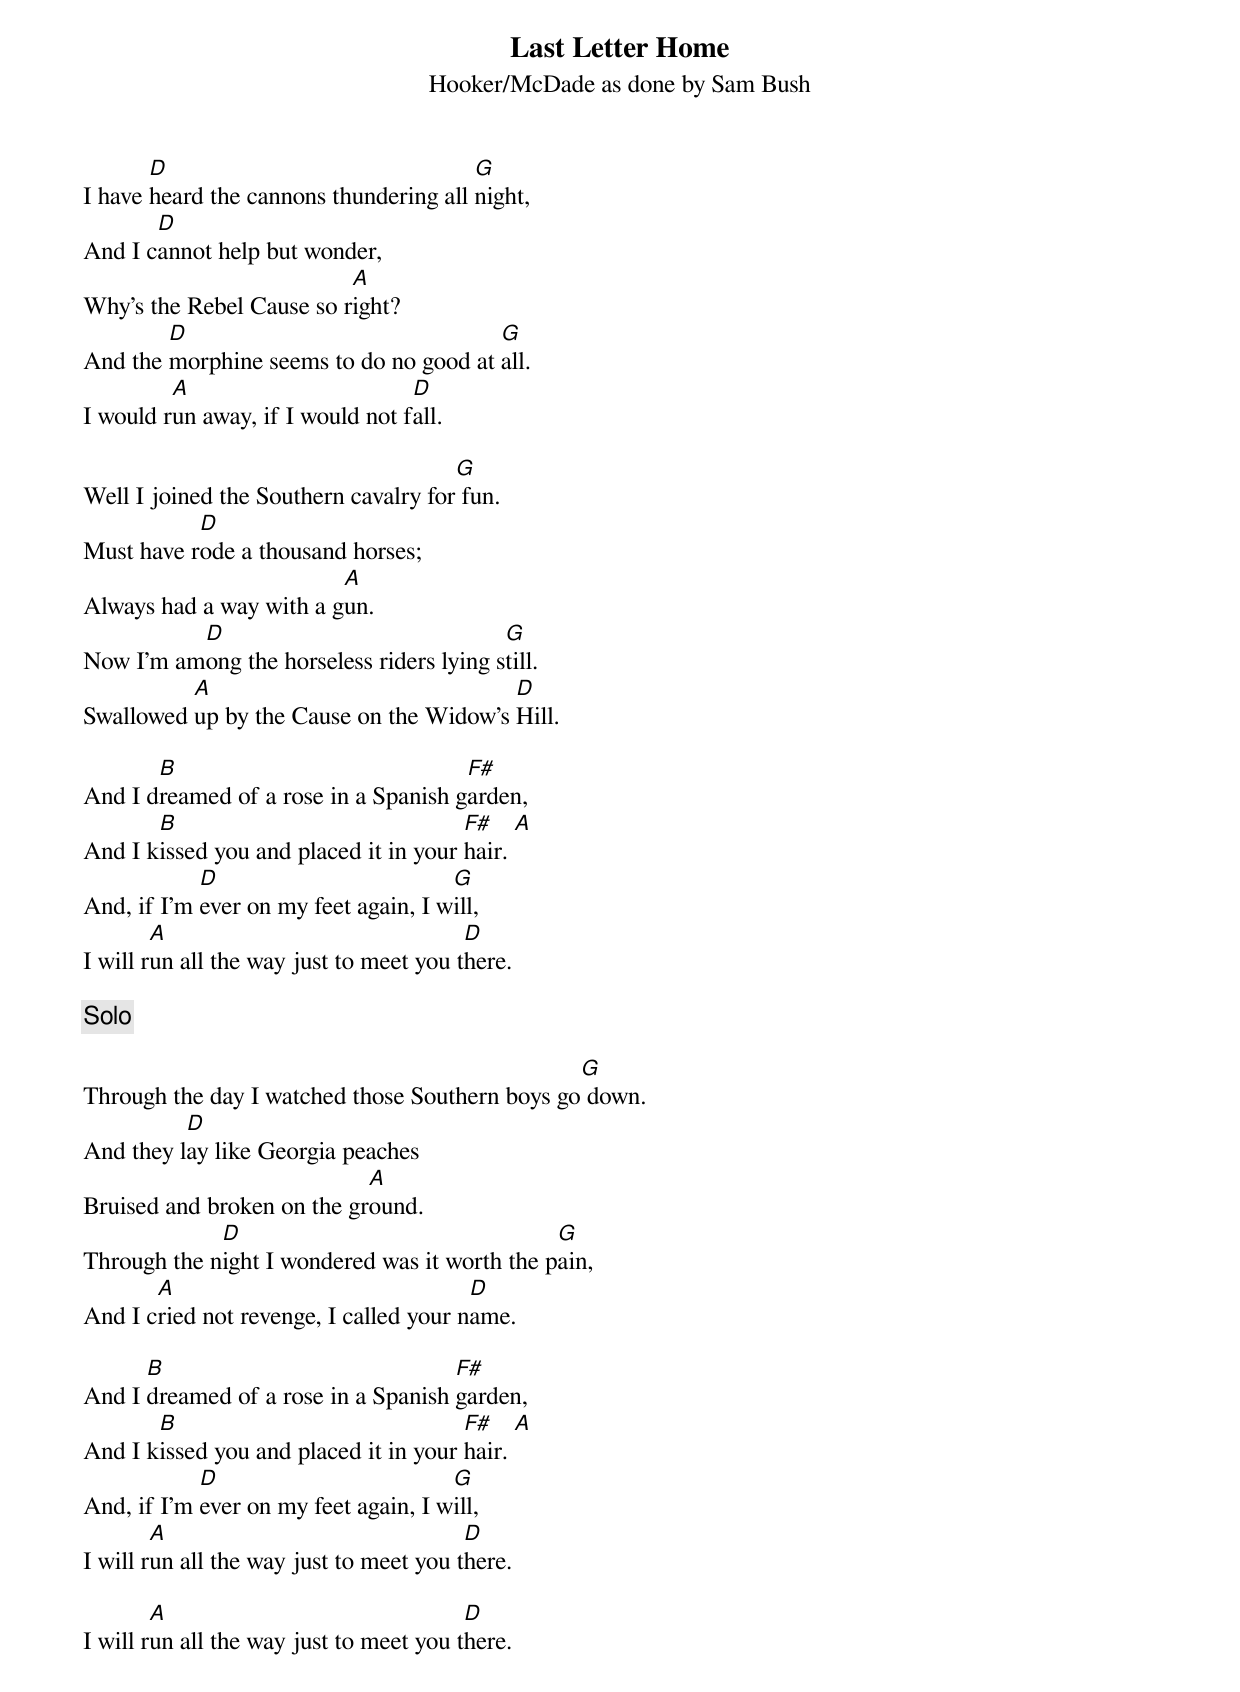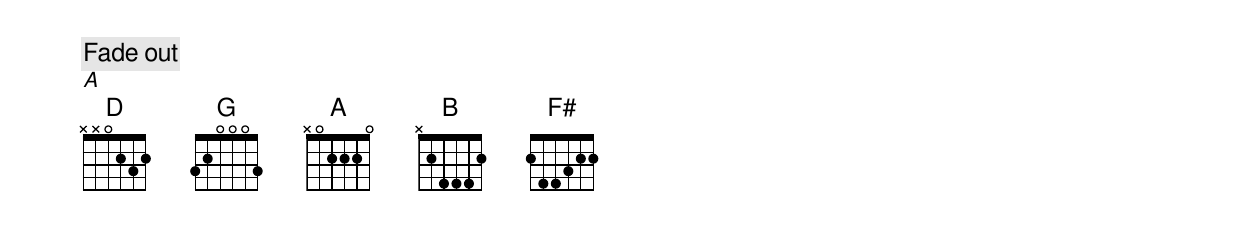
{title: Last Letter Home}
{subtitle: Hooker/McDade as done by Sam Bush}

I have [D]heard the cannons thundering all [G]night,
And I c[D]annot help but wonder,
Why's the Rebel Cause so r[A]ight?
And the [D]morphine seems to do no good at [G]all.
I would r[A]un away, if I would not f[D]all.

Well I joined the Southern cavalry for[G] fun.
Must have r[D]ode a thousand horses;
Always had a way with a g[A]un.
Now I'm am[D]ong the horseless riders lying s[G]till.
Swallowed [A]up by the Cause on the Widow's [D]Hill.

And I d[B]reamed of a rose in a Spanish g[F#]arden,
And I k[B]issed you and placed it in your [F#]hair. [A]
And, if I'm [D]ever on my feet again, I w[G]ill,
I will r[A]un all the way just to meet you t[D]here.

{c:Solo}

Through the day I watched those Southern boys go[G] down.
And they l[D]ay like Georgia peaches
Bruised and broken on the gr[A]ound.
Through the n[D]ight I wondered was it worth the p[G]ain,
And I c[A]ried not revenge, I called your n[D]ame.

And I [B]dreamed of a rose in a Spanish [F#]garden,
And I k[B]issed you and placed it in your [F#]hair. [A]
And, if I'm [D]ever on my feet again, I w[G]ill,
I will r[A]un all the way just to meet you t[D]here.

I will r[A]un all the way just to meet you t[D]here.
{c:Fade out}
[A]
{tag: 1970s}
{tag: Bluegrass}
